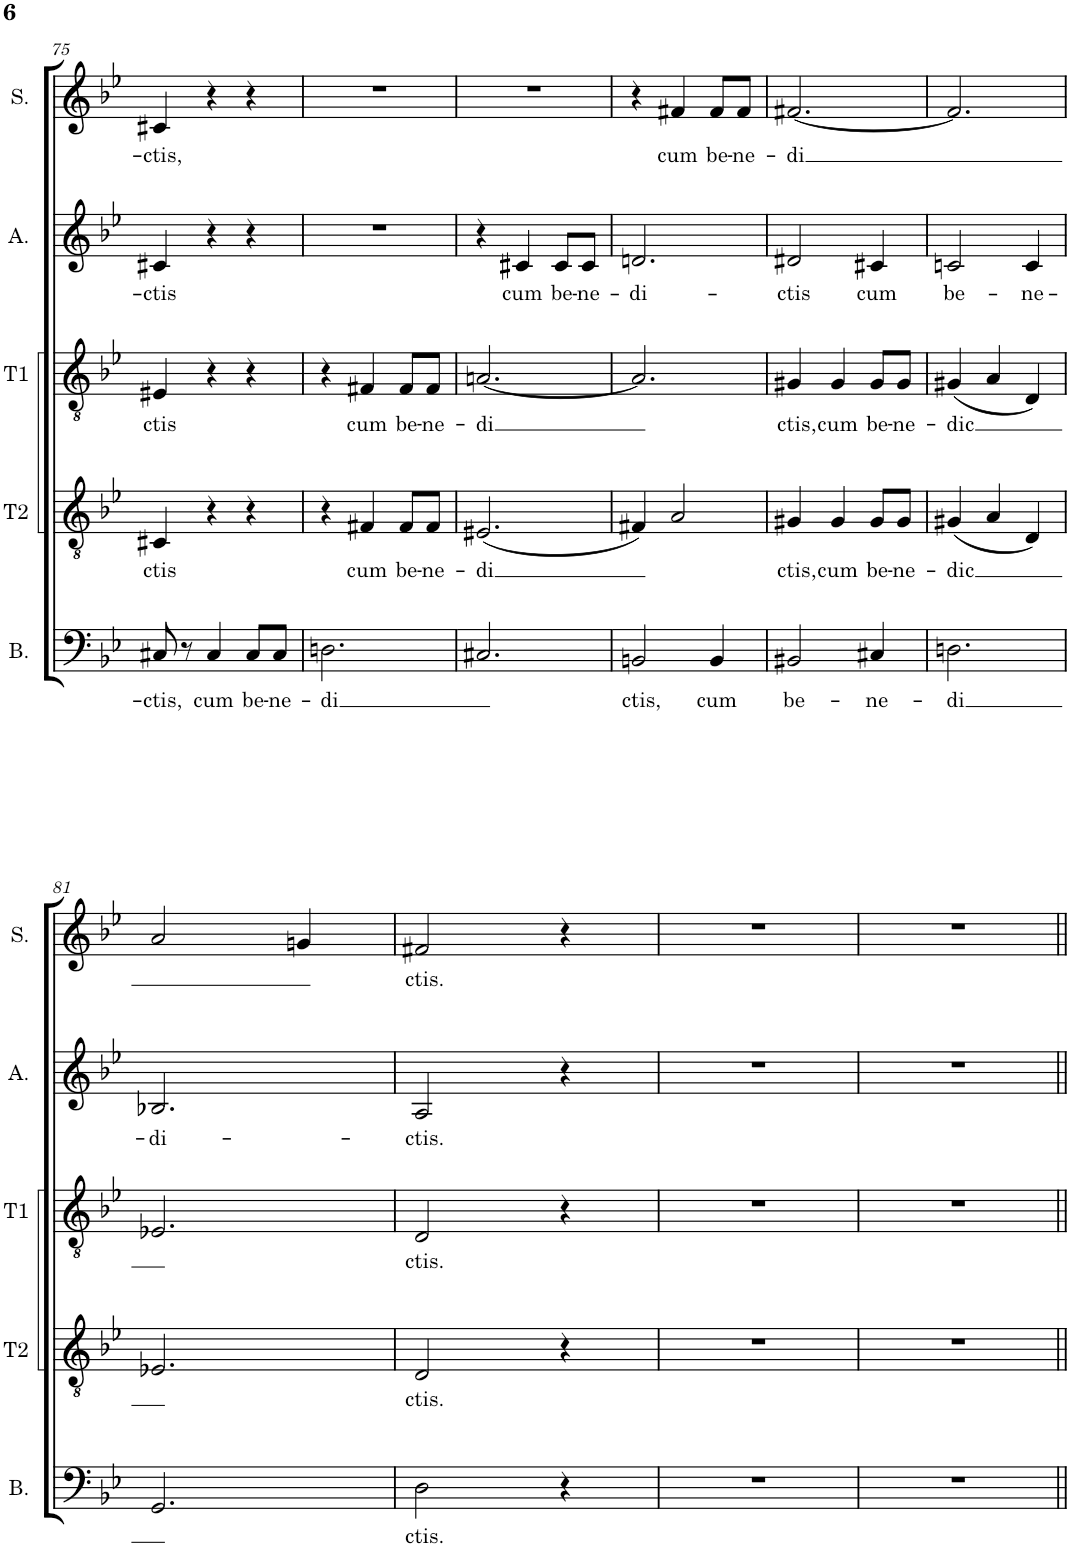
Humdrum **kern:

**kern	**text	**kern	**text	**kern	**text	**kern	**text	**kern	**text
*part5	*part5	*part4	*part4	*part3	*part3	*part2	*part2	*part1	*part1
*staff5	*staff5	*staff4	*staff4	*staff3	*staff3	*staff2	*staff2	*staff1	*staff1
*I"Bass	*	*I"Ténor	*	*I"Tenor	*	*I"Alto	*	*I"Soprano	*
*I'B.	*	*I'T2	*	*I'T1	*	*I'A.	*	*I'S.	*
!!LO:PB:g=z
*clefF4	*	*clefGv2	*	*clefGv2	*	*clefG2	*	*clefG2	*
*k[b-e-]	*	*k[b-e-]	*	*k[b-e-]	*	*k[b-e-]	*	*k[b-e-]	*
*M3/4	*	*M3/4	*	*M3/4	*	*M3/4	*	*M3/4	*
=75	=75	=75	=75	=75	=75	=75	=75	=75	=75
!	!LO:LY:b	!	!LO:LY:b	!	!LO:LY:b	!	!LO:LY:b	!	!LO:LY:b
8C#X/	-ctis,	4C#X/	ctis	4E#X/	ctis	4c#X/	-ctis	4c#X/	-ctis,
8r	.	.	.	.	.	.	.	.	.
!	!LO:LY:b	!	!	!	!	!	!	!	!
4C#/	cum	4r	.	4r	.	4r	.	4r	.
!	!LO:LY:b	!	!	!	!	!	!	!	!
8C#/L	be-	4r	.	4r	.	4r	.	4r	.
!	!LO:LY:b	!	!	!	!	!	!	!	!
8C#/J	-ne-	.	.	.	.	.	.	.	.
=76	=76	=76	=76	=76	=76	=76	=76	=76	=76
!	!LO:LY:b	!	!	!	!	!	!	!	!
2.Dn\	-di	4r	.	4r	.	2.r	.	2.r	.
!	!	!	!LO:LY:b	!	!LO:LY:b	!	!	!	!
.	.	4F#X/	cum	4F#X/	cum	.	.	.	.
!	!	!	!LO:LY:b	!	!LO:LY:b	!	!	!	!
.	.	8F#/L	be-	8F#/L	be-	.	.	.	.
!	!	!	!LO:LY:b	!	!LO:LY:b	!	!	!	!
.	.	8F#/J	-ne-	8F#/J	-ne-	.	.	.	.
=77	=77	=77	=77	=77	=77	=77	=77	=77	=77
!	!	!	!LO:LY:b	!	!LO:LY:b	!	!	!	!
2.C#X/	.	(2.E#X/	-di	[2.An/	-di	4r	.	2.r	.
!	!	!	!	!	!	!	!LO:LY:b	!	!
.	.	.	.	.	.	4c#X/	cum	.	.
!	!	!	!	!	!	!	!LO:LY:b	!	!
.	.	.	.	.	.	8c#/L	be-	.	.
!	!	!	!	!	!	!	!LO:LY:b	!	!
.	.	.	.	.	.	8c#/J	-ne-	.	.
=78	=78	=78	=78	=78	=78	=78	=78	=78	=78
!	!LO:LY:b	!	!	!	!	!	!LO:LY:b	!	!
2BBn/	ctis,	4F#X/)	.	2.A/]	.	2.dn/	-di-	4r	.
!	!	!	!	!	!	!	!	!	!LO:LY:b
.	.	2A/	.	.	.	.	.	4f#X/	cum
!	!LO:LY:b	!	!	!	!	!	!	!	!LO:LY:b
4BB/	cum	.	.	.	.	.	.	8f#/L	be-
!	!	!	!	!	!	!	!	!	!LO:LY:b
.	.	.	.	.	.	.	.	8f#/J	-ne-
=79	=79	=79	=79	=79	=79	=79	=79	=79	=79
!	!LO:LY:b	!	!LO:LY:b	!	!LO:LY:b	!	!LO:LY:b	!	!LO:LY:b
2BB#X/	be-	4G#X/	ctis,	4G#X/	ctis,	2d#X/	-ctis	[2.f#X/	-di
!	!	!	!LO:LY:b	!	!LO:LY:b	!	!	!	!
.	.	4G#/	cum	4G#/	cum	.	.	.	.
!	!LO:LY:b	!	!LO:LY:b	!	!LO:LY:b	!	!LO:LY:b	!	!
4C#X/	-ne-	8G#/L	be-	8G#/L	be-	4c#X/	cum	.	.
!	!	!	!LO:LY:b	!	!LO:LY:b	!	!	!	!
.	.	8G#/J	-ne-	8G#/J	-ne-	.	.	.	.
=80	=80	=80	=80	=80	=80	=80	=80	=80	=80
!	!LO:LY:b	!	!LO:LY:b	!	!LO:LY:b	!	!LO:LY:b	!	!
2.Dn\	-di	(4G#X/	-dic	(4G#X/	-dic	2cn/	be-	2.f#/]	.
.	.	4A/	.	4A/	.	.	.	.	.
!	!	!	!	!	!	!	!LO:LY:b	!	!
.	.	4D/)	.	4D/)	.	4c/	-ne-	.	.
!!LO:LB:g=z
=81	=81	=81	=81	=81	=81	=81	=81	=81	=81
!	!	!	!	!	!	!	!LO:LY:b	!	!
2.GG/	.	2.E-X/	.	2.E-X/	.	2.B-X/	-di-	2a/	.
.	.	.	.	.	.	.	.	4gn/	.
=82	=82	=82	=82	=82	=82	=82	=82	=82	=82
!	!LO:LY:b	!	!LO:LY:b	!	!LO:LY:b	!	!LO:LY:b	!	!LO:LY:b
2D\	ctis.	2D/	ctis.	2D/	ctis.	2A/	-ctis.	2f#X/	ctis.
4r	.	4r	.	4r	.	4r	.	4r	.
=83	=83	=83	=83	=83	=83	=83	=83	=83	=83
2.r	.	2.r	.	2.r	.	2.r	.	2.r	.
=84	=84	=84	=84	=84	=84	=84	=84	=84	=84
2.r	.	2.r	.	2.r	.	2.r	.	2.r	.
=||	=||	=||	=||	=||	=||	=||	=||	=||	=||
*-	*-	*-	*-	*-	*-	*-	*-	*-	*-
